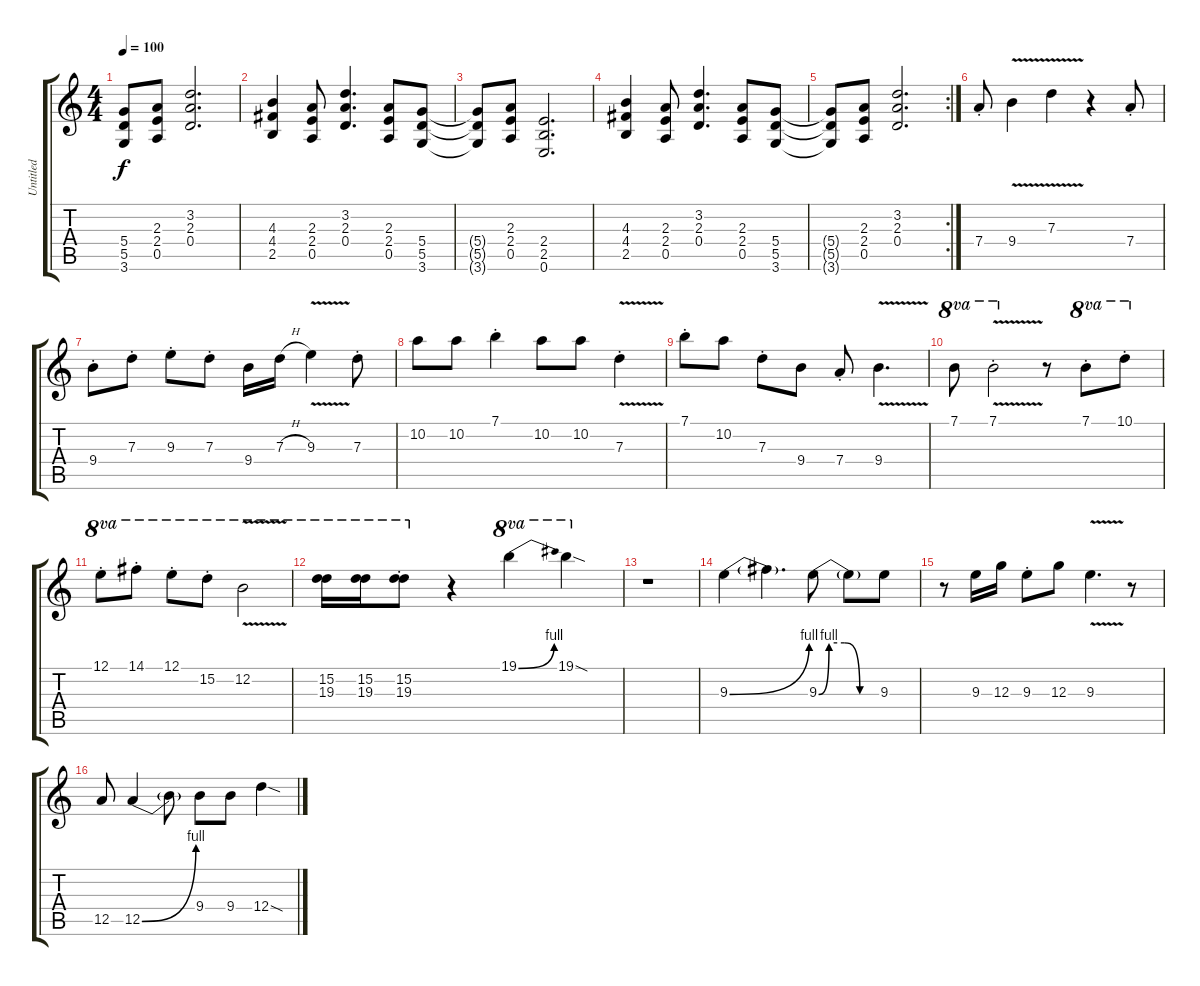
\track ("Untitled" "Untitled") {instrument distortionguitar}
\staff {score tabs}
\tuning (E4 B3 G3 D3 A2 E2) {hide}
\ts (4 4)
\tempo 100
\clef g2
\ks c
(5.4{t} 5.5{t} 3.6{t}).8{dy f} (2.3 2.4 0.5).8 (3.2 2.3 0.4).2{d} |
(4.3 4.4 2.5).4 (2.3 2.4 0.5).8 (3.2 2.3 0.4).4{d} (2.3 2.4 0.5).8 (5.4 5.5 3.6).8 |
(5.4{t} 5.5{t} 3.6{t}).8 (2.3 2.4 0.5).8 (2.4 2.5 0.6).2{d} |
(4.3 4.4 2.5).4 (2.3 2.4 0.5).8 (3.2 2.3 0.4).4{d} (2.3 2.4 0.5).8 (5.4 5.5 3.6).8 |
\rc 2
(5.4{t} 5.5{t} 3.6{t}).8 (2.3 2.4 0.5).8 (3.2 2.3 0.4).2{d} |
7.4{st}.8 9.4{v}.4 7.3{v}.4 r.4 7.4{st}.8 |
9.4{st}.8 7.3{st}.8 9.3{st}.8 7.3{st}.8 9.4.16 7.3{h}.16 9.3{v}.4 7.3{st}.8 |
10.2.8 10.2.8 7.1{st}.4 10.2.8 10.2.8 7.3{v st}.4 |
7.1{st}.8 10.2.8 7.3{st}.8 9.4.8 7.4{st}.8 9.4{v}.4{d} |
7.1.8{ot 8va} 7.1{v st}.2{ot 8va} r.8 7.1{st}.8{ot 8va} 10.1{st}.8{ot 8va} |
12.1{st}.8{ot 8va} 14.1{st}.8{ot 8va} 12.1{st}.8{ot 8va} 15.2{st}.8{ot 8va} 12.2{v}.2{ot 8va} |
(15.2 19.3).16{ot 8va} (15.2 19.3).16{ot 8va} (15.2{st} 19.3{st}).8{ot 8va} r.4 19.1{be (bend 0 0 60 4)}.4{ot 8va} 19.1{sod}.4{ot 8va} |
r.1 |
9.3{be (bend 0 0 60 4)}.4 9.3{t}.4{d} 9.3{be (custom 0 0 10 4 25 4 40 0 60 0)}.8 9.3{t}.8 9.3.8 |
r.8 9.3.16 12.3.16 9.3{st}.8 12.3.8 9.3{v}.4{d} r.8 |
12.5.8 12.5{be (bend 0 0 60 4)}.4 12.5{t}.8 9.4.8 9.4.8 12.4{sod}.4
